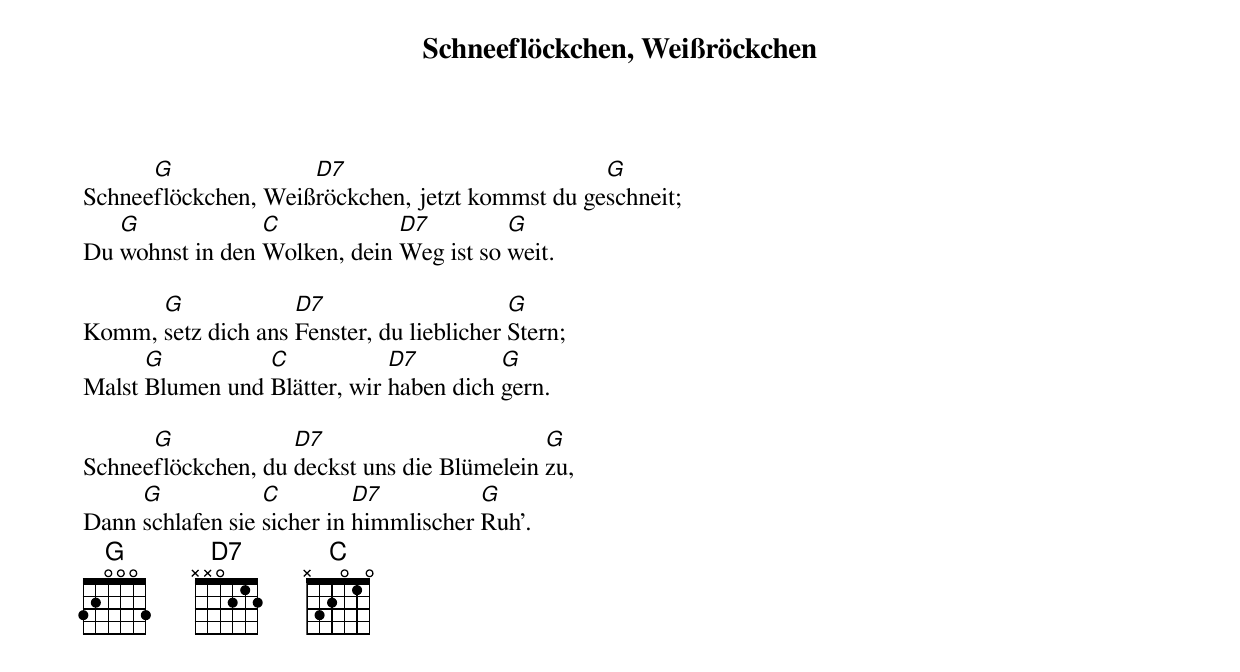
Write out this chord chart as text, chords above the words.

Schneeflöckchen, Weißröckchen

      G              D7                          G
Schneeflöckchen, Weißröckchen, jetzt kommst du geschneit;
   G             C            D7         G
Du wohnst in den Wolken, dein Weg ist so weit.

      G             D7                     G
Komm, setz dich ans Fenster, du lieblicher Stern;
      G          C            D7         G
Malst Blumen und Blätter, wir haben dich gern.

      G             D7                       G
Schneeflöckchen, du deckst uns die Blümelein zu,
     G            C         D7          G
Dann schlafen sie sicher in himmlischer Ruh'.
